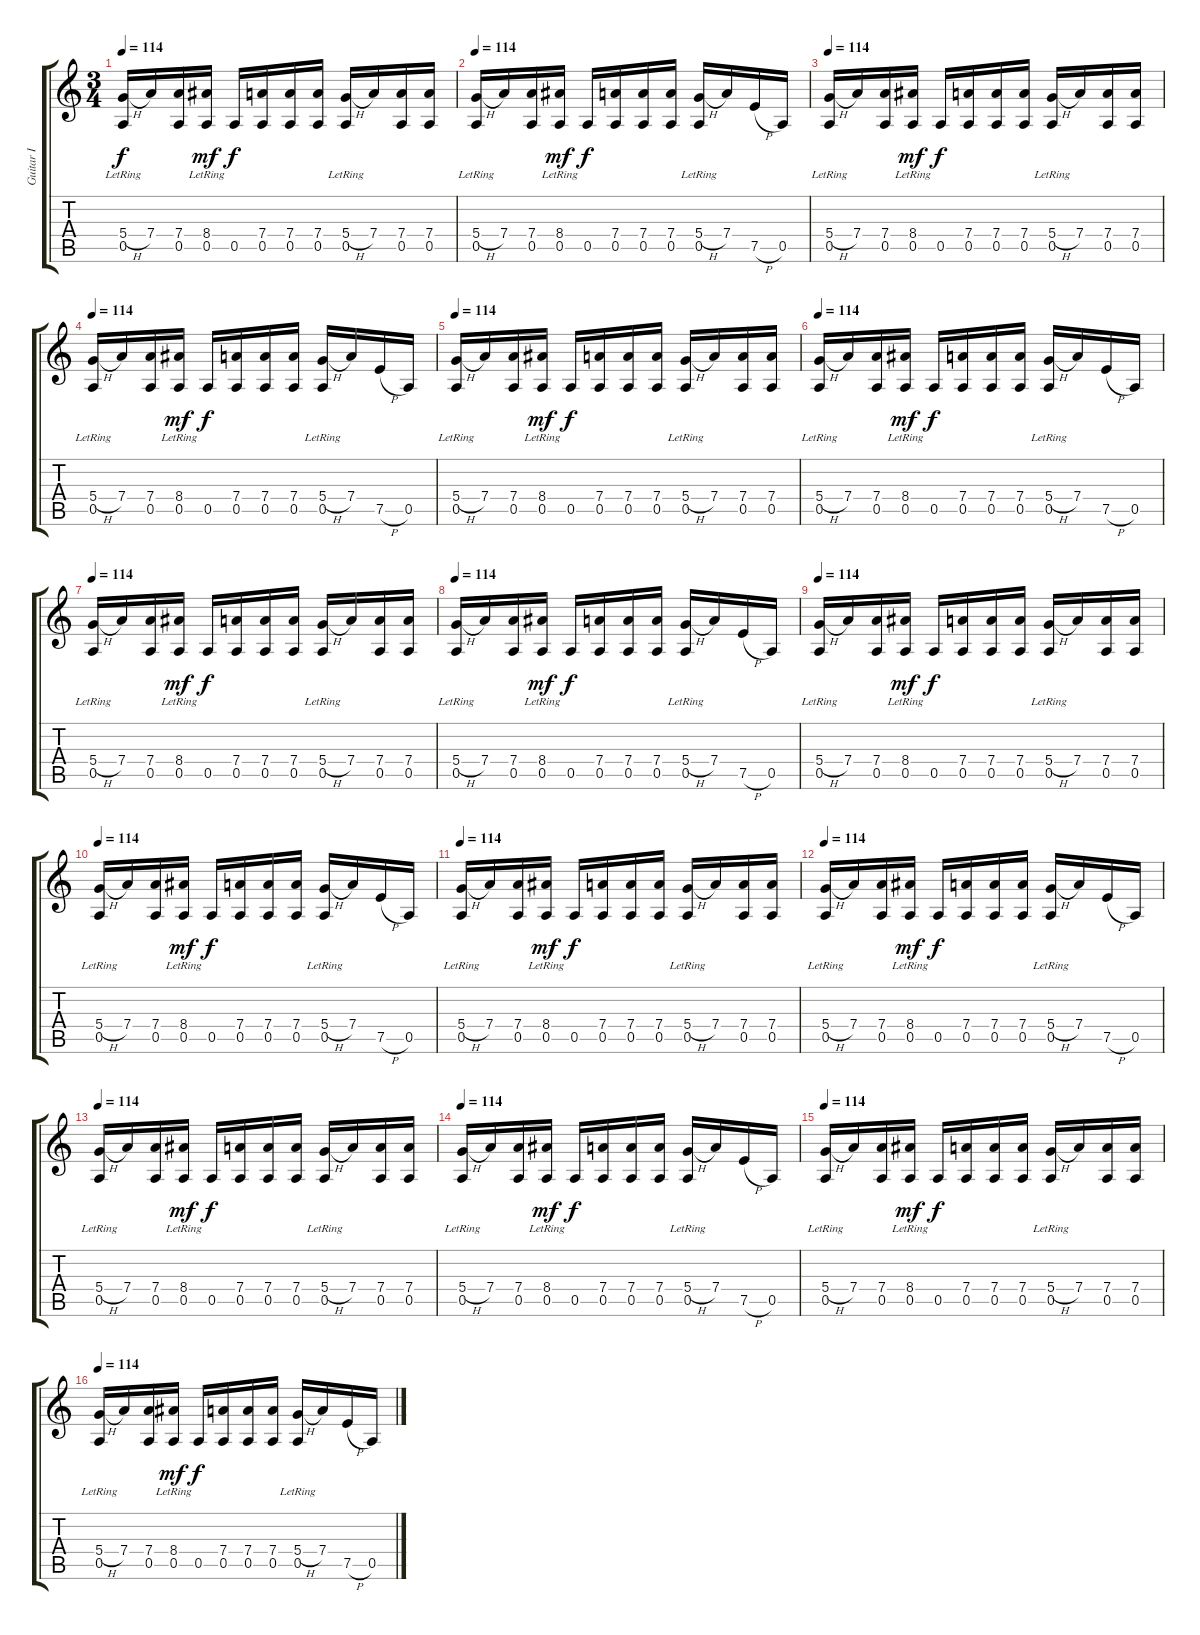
\track ("Guitar I" "Guitar I") {instrument distortionguitar}
\staff {score tabs}
\tuning (E4 B3 G3 D3 A2 D2) {hide}
\ts (3 4)
\tempo 114
\clef g2
\ks c
(5.4{h} 0.5{lr}).16{dy f volume 12} 7.4.16 (7.4 0.5).16 (8.4{lr} 0.5{lr}).16{dy mf} 0.5.16{dy f} (7.4 0.5).16 (7.4 0.5).16 (7.4 0.5).16 (5.4{h} 0.5{lr}).16 7.4.16 (7.4 0.5).16 (7.4 0.5).16 |
\tempo 114
(5.4{h} 0.5{lr}).16{volume 12} 7.4.16 (7.4 0.5).16 (8.4{lr} 0.5{lr}).16{dy mf} 0.5.16{dy f} (7.4 0.5).16 (7.4 0.5).16 (7.4 0.5).16 (5.4{h} 0.5{lr}).16 7.4.16 7.5{h}.16 0.5.16 |
\tempo 114
(5.4{h} 0.5{lr}).16{volume 12} 7.4.16 (7.4 0.5).16 (8.4{lr} 0.5{lr}).16{dy mf} 0.5.16{dy f} (7.4 0.5).16 (7.4 0.5).16 (7.4 0.5).16 (5.4{h} 0.5{lr}).16 7.4.16 (7.4 0.5).16 (7.4 0.5).16 |
\tempo 114
(5.4{h} 0.5{lr}).16{volume 12} 7.4.16 (7.4 0.5).16 (8.4{lr} 0.5{lr}).16{dy mf} 0.5.16{dy f} (7.4 0.5).16 (7.4 0.5).16 (7.4 0.5).16 (5.4{h} 0.5{lr}).16 7.4.16 7.5{h}.16 0.5.16 |
\tempo 114
(5.4{h} 0.5{lr}).16{volume 12} 7.4.16 (7.4 0.5).16 (8.4{lr} 0.5{lr}).16{dy mf} 0.5.16{dy f} (7.4 0.5).16 (7.4 0.5).16 (7.4 0.5).16 (5.4{h} 0.5{lr}).16 7.4.16 (7.4 0.5).16 (7.4 0.5).16 |
\tempo 114
(5.4{h} 0.5{lr}).16{volume 12} 7.4.16 (7.4 0.5).16 (8.4{lr} 0.5{lr}).16{dy mf} 0.5.16{dy f} (7.4 0.5).16 (7.4 0.5).16 (7.4 0.5).16 (5.4{h} 0.5{lr}).16 7.4.16 7.5{h}.16 0.5.16 |
\tempo 114
(5.4{h} 0.5{lr}).16{volume 12} 7.4.16 (7.4 0.5).16 (8.4{lr} 0.5{lr}).16{dy mf} 0.5.16{dy f} (7.4 0.5).16 (7.4 0.5).16 (7.4 0.5).16 (5.4{h} 0.5{lr}).16 7.4.16 (7.4 0.5).16 (7.4 0.5).16 |
\tempo 114
(5.4{h} 0.5{lr}).16{volume 12} 7.4.16 (7.4 0.5).16 (8.4{lr} 0.5{lr}).16{dy mf} 0.5.16{dy f} (7.4 0.5).16 (7.4 0.5).16 (7.4 0.5).16 (5.4{h} 0.5{lr}).16 7.4.16 7.5{h}.16 0.5.16 |
\tempo 114
(5.4{h} 0.5{lr}).16{volume 12} 7.4.16 (7.4 0.5).16 (8.4{lr} 0.5{lr}).16{dy mf} 0.5.16{dy f} (7.4 0.5).16 (7.4 0.5).16 (7.4 0.5).16 (5.4{h} 0.5{lr}).16 7.4.16 (7.4 0.5).16 (7.4 0.5).16 |
\tempo 114
(5.4{h} 0.5{lr}).16{volume 12} 7.4.16 (7.4 0.5).16 (8.4{lr} 0.5{lr}).16{dy mf} 0.5.16{dy f} (7.4 0.5).16 (7.4 0.5).16 (7.4 0.5).16 (5.4{h} 0.5{lr}).16 7.4.16 7.5{h}.16 0.5.16 |
\tempo 114
(5.4{h} 0.5{lr}).16{volume 12} 7.4.16 (7.4 0.5).16 (8.4{lr} 0.5{lr}).16{dy mf} 0.5.16{dy f} (7.4 0.5).16 (7.4 0.5).16 (7.4 0.5).16 (5.4{h} 0.5{lr}).16 7.4.16 (7.4 0.5).16 (7.4 0.5).16 |
\tempo 114
(5.4{h} 0.5{lr}).16{volume 12} 7.4.16 (7.4 0.5).16 (8.4{lr} 0.5{lr}).16{dy mf} 0.5.16{dy f} (7.4 0.5).16 (7.4 0.5).16 (7.4 0.5).16 (5.4{h} 0.5{lr}).16 7.4.16 7.5{h}.16 0.5.16 |
\tempo 114
(5.4{h} 0.5{lr}).16{volume 12} 7.4.16 (7.4 0.5).16 (8.4{lr} 0.5{lr}).16{dy mf} 0.5.16{dy f} (7.4 0.5).16 (7.4 0.5).16 (7.4 0.5).16 (5.4{h} 0.5{lr}).16 7.4.16 (7.4 0.5).16 (7.4 0.5).16 |
\tempo 114
(5.4{h} 0.5{lr}).16{volume 12} 7.4.16 (7.4 0.5).16 (8.4{lr} 0.5{lr}).16{dy mf} 0.5.16{dy f} (7.4 0.5).16 (7.4 0.5).16 (7.4 0.5).16 (5.4{h} 0.5{lr}).16 7.4.16 7.5{h}.16 0.5.16 |
\tempo 114
(5.4{h} 0.5{lr}).16{volume 12} 7.4.16 (7.4 0.5).16 (8.4{lr} 0.5{lr}).16{dy mf} 0.5.16{dy f} (7.4 0.5).16 (7.4 0.5).16 (7.4 0.5).16 (5.4{h} 0.5{lr}).16 7.4.16 (7.4 0.5).16 (7.4 0.5).16 |
\tempo 114
(5.4{h} 0.5{lr}).16{volume 12} 7.4.16 (7.4 0.5).16 (8.4{lr} 0.5{lr}).16{dy mf} 0.5.16{dy f} (7.4 0.5).16 (7.4 0.5).16 (7.4 0.5).16 (5.4{h} 0.5{lr}).16 7.4.16 7.5{h}.16 0.5.16
